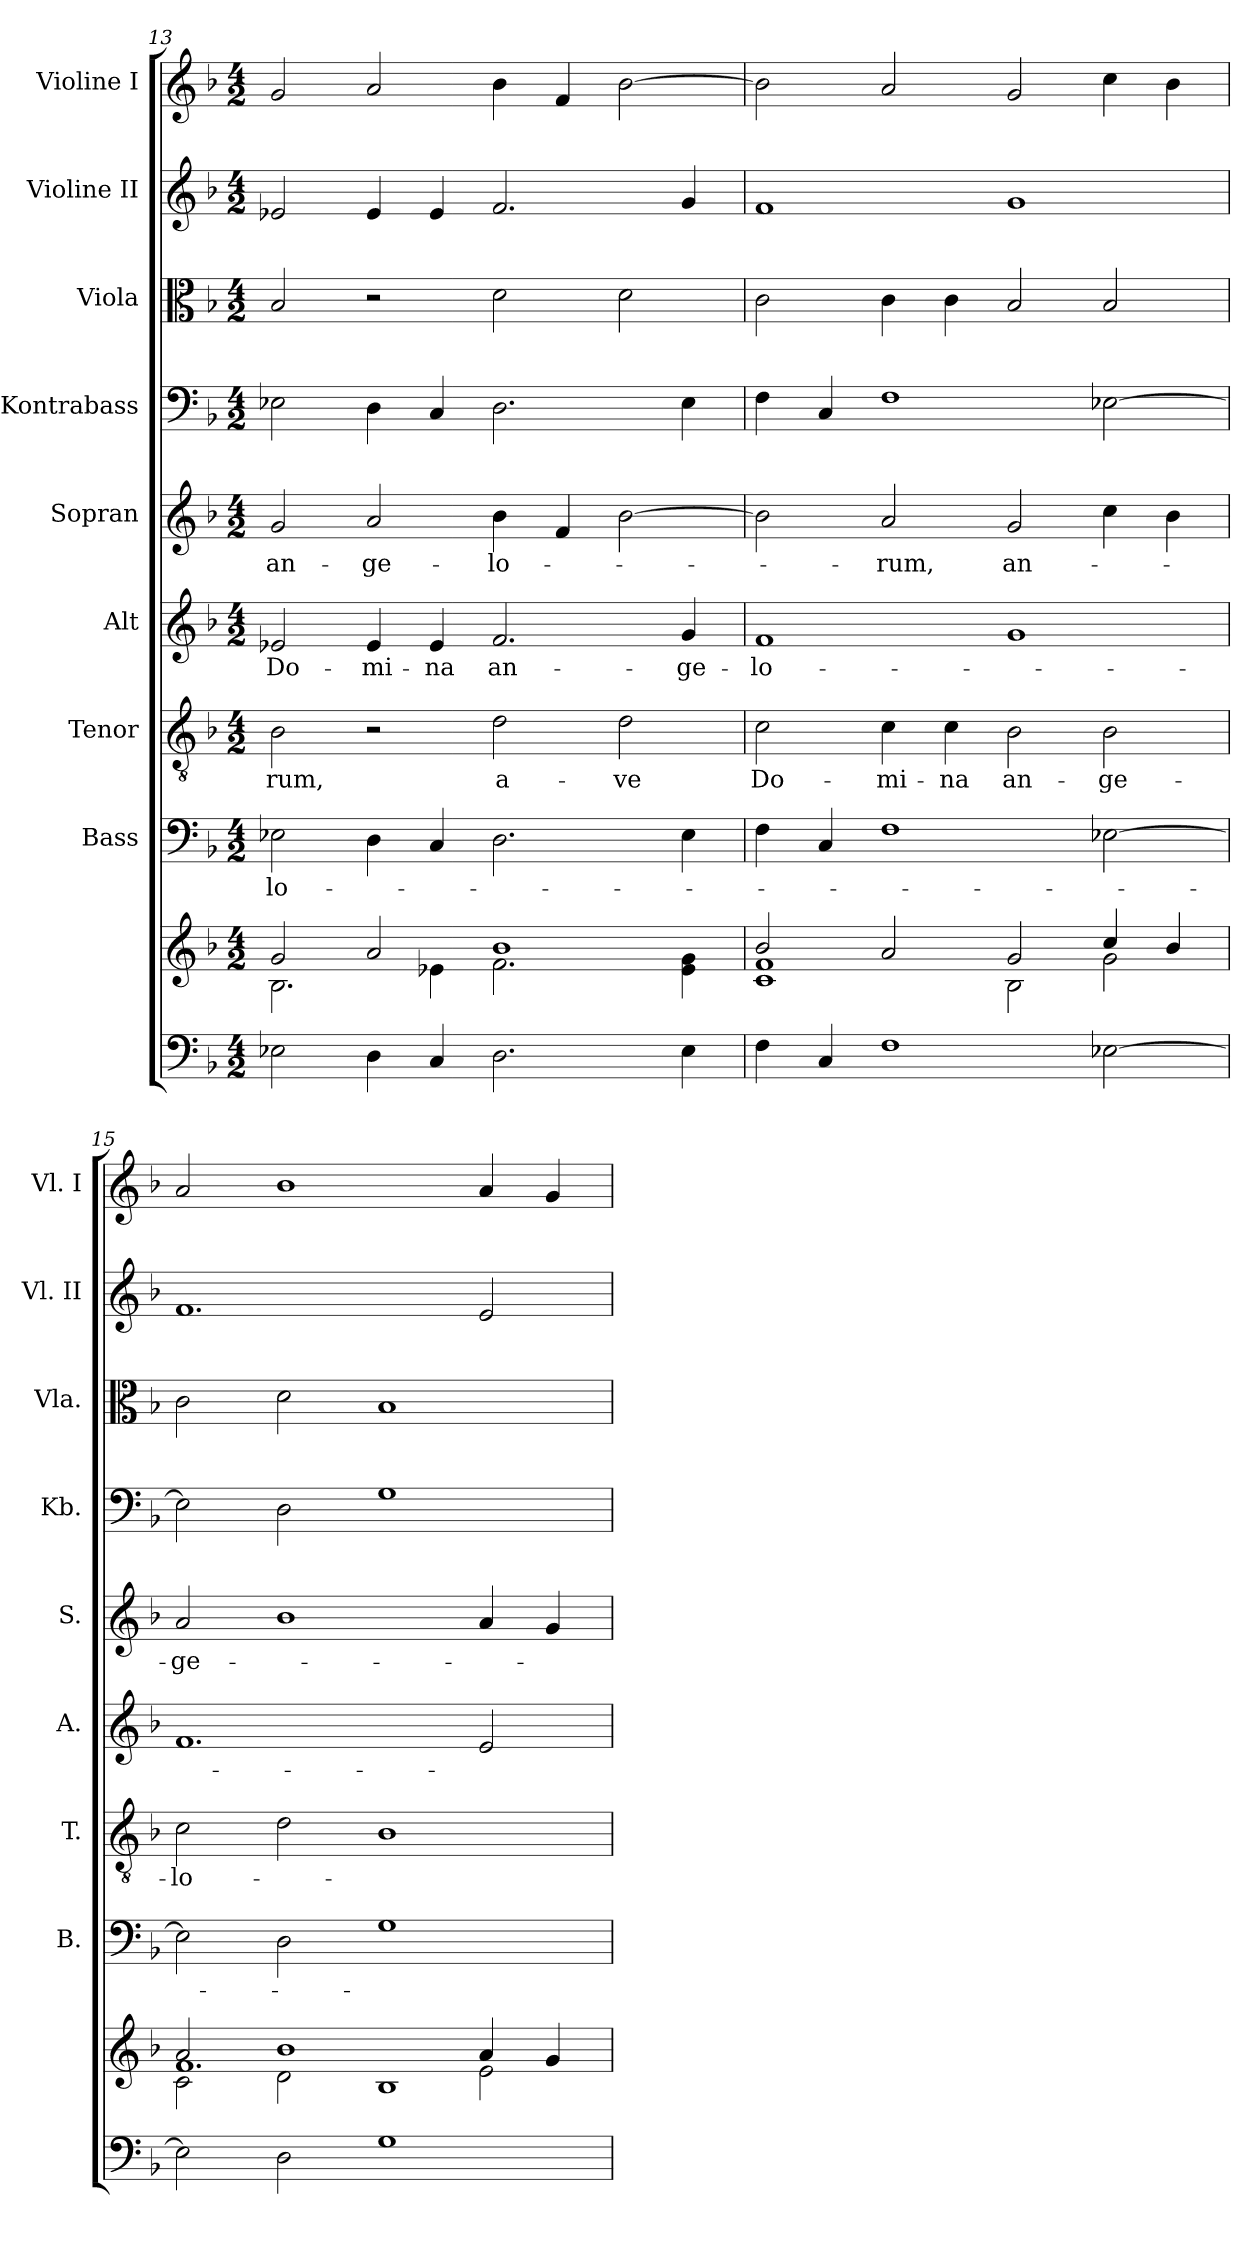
**kern	**kern	**kern	**text	**kern	**text	**kern	**text	**kern	**text	**kern	**kern	**kern	**kern
*part9	*part9	*part8	*part8	*part7	*part7	*part6	*part6	*part5	*part5	*part4	*part3	*part2	*part1
*staff10	*staff9	*staff8	*staff8	*staff7	*staff7	*staff6	*staff6	*staff5	*staff5	*staff4	*staff3	*staff2	*staff1
*	*	*I"Bass	*	*I"Tenor	*	*I"Alt	*	*I"Sopran	*	*I"Kontrabass	*I"Viola	*I"Violine II	*I"Violine I
*	*	*I'B.	*	*I'T.	*	*I'A.	*	*I'S.	*	*I'Kb.	*I'Vla.	*I'Vl. II	*I'Vl. I
!!LO:PB:g=z
*clefF4	*clefG2	*clefF4	*	*clefGv2	*	*clefG2	*	*clefG2	*	*clefF4	*clefC3	*clefG2	*clefG2
*	*	*	*	*	*	*	*	*	*	*ITrd7c12	*	*	*
*k[b-]	*k[b-]	*k[b-]	*	*k[b-]	*	*k[b-]	*	*k[b-]	*	*k[b-]	*k[b-]	*k[b-]	*k[b-]
*F:	*F:	*F:	*	*F:	*	*F:	*	*F:	*	*F:	*F:	*F:	*F:
*M4/2	*M4/2	*M4/2	*	*M4/2	*	*M4/2	*	*M4/2	*	*M4/2	*M4/2	*M4/2	*M4/2
=13	=13	=13	=13	=13	=13	=13	=13	=13	=13	=13	=13	=13	=13
*	*^	*	*	*	*	*	*	*	*	*	*	*	*
!	!	!	!	!LO:LY:b	!	!LO:LY:b	!	!LO:LY:b	!	!LO:LY:b	!	!	!	!
2E-X\	2g/	2.B-\	2E-X\	-lo-	2B-\	-rum,	2e-X/	Do-	2g/	an-	2EE-X\	2B-/	2e-X/	2g/
!	!	!	!	!	!	!	!	!LO:LY:b	!	!LO:LY:b	!	!	!	!
4D\	2a/	.	4D\	.	2r	.	4e-/	-mi-	2a/	-ge-	4DD\	2r	4e-/	2a/
!	!	!	!	!	!	!	!	!LO:LY:b	!	!	!	!	!	!
4C/	.	4e-X\	4C/	.	.	.	4e-/	-na	.	.	4CC/	.	4e-/	.
!	!	!	!	!	!	!LO:LY:b	!	!LO:LY:b	!	!LO:LY:b	!	!	!	!
2.D\	1b-	2.f\	2.D\	.	2d\	a-	2.f/	an-	4b-\	-lo-	2.DD\	2d\	2.f/	4b-\
.	.	.	.	.	.	.	.	.	4f/	.	.	.	.	4f/
!	!	!	!	!	!	!LO:LY:b	!	!	!	!	!	!	!	!
.	.	.	.	.	2d\	-ve	.	.	[2b-\	.	.	2d\	.	[2b-\
!	!	!	!	!	!	!	!	!LO:LY:b	!	!	!	!	!	!
4E-\	.	4e-\ 4g\	4E-\	.	.	.	4g/	-ge-	.	.	4EE-\	.	4g/	.
=14	=14	=14	=14	=14	=14	=14	=14	=14	=14	=14	=14	=14	=14	=14
!	!	!	!	!	!	!LO:LY:b	!	!LO:LY:b	!	!	!	!	!	!
4F\	2b-/	1c 1f	4F\	.	2c\	Do-	1f	-lo-	2b-\]	.	4FF\	2c\	1f	2b-\]
4C/	.	.	4C/	.	.	.	.	.	.	.	4CC/	.	.	.
!	!	!	!	!	!	!LO:LY:b	!	!	!	!LO:LY:b	!	!	!	!
1F	2a/	.	1F	.	4c\	-mi-	.	.	2a/	-rum,	1FF	4c\	.	2a/
!	!	!	!	!	!	!LO:LY:b	!	!	!	!	!	!	!	!
.	.	.	.	.	4c\	-na	.	.	.	.	.	4c\	.	.
!	!	!	!	!	!	!LO:LY:b	!	!	!	!LO:LY:b	!	!	!	!
.	2g/	2B-\	.	.	2B-\	an-	1g	.	2g/	an-	.	2B-/	1g	2g/
!	!	!	!	!	!	!LO:LY:b	!	!	!	!	!	!	!	!
[2E-X\	4cc/	2g\	[2E-X\	.	2B-\	-ge-	.	.	4cc\	.	[2EE-X\	2B-/	.	4cc\
.	4b-/	.	.	.	.	.	.	.	4b-\	.	.	.	.	4b-\
=15	=15	=15	=15	=15	=15	=15	=15	=15	=15	=15	=15	=15	=15	=15
*	*	*^	*	*	*	*	*	*	*	*	*	*	*	*
!	!	!	!	!	!	!	!LO:LY:b	!	!	!	!LO:LY:b	!	!	!	!
2E-\]	2a/	2c\	1.f	2E-\]	.	2c\	-lo-	1.f	.	2a/	-ge-	2EE-\]	2c\	1.f	2a/
2D\	1b-	2d\	.	2D\	.	2d\	.	.	.	1b-	.	2DD\	2d\	.	1b-
1G	.	1B-	.	1G	.	1B-	.	.	.	.	.	1GG	1B-	.	.
.	4a/	.	2e\	.	.	.	.	2e/	.	4a/	.	.	.	2e/	4a/
.	4g/	.	.	.	.	.	.	.	.	4g/	.	.	.	.	4g/
*	*v	*v	*v	*	*	*	*	*	*	*	*	*	*	*	*
=	=	=	=	=	=	=	=	=	=	=	=	=	=
*-	*-	*-	*-	*-	*-	*-	*-	*-	*-	*-	*-	*-	*-
